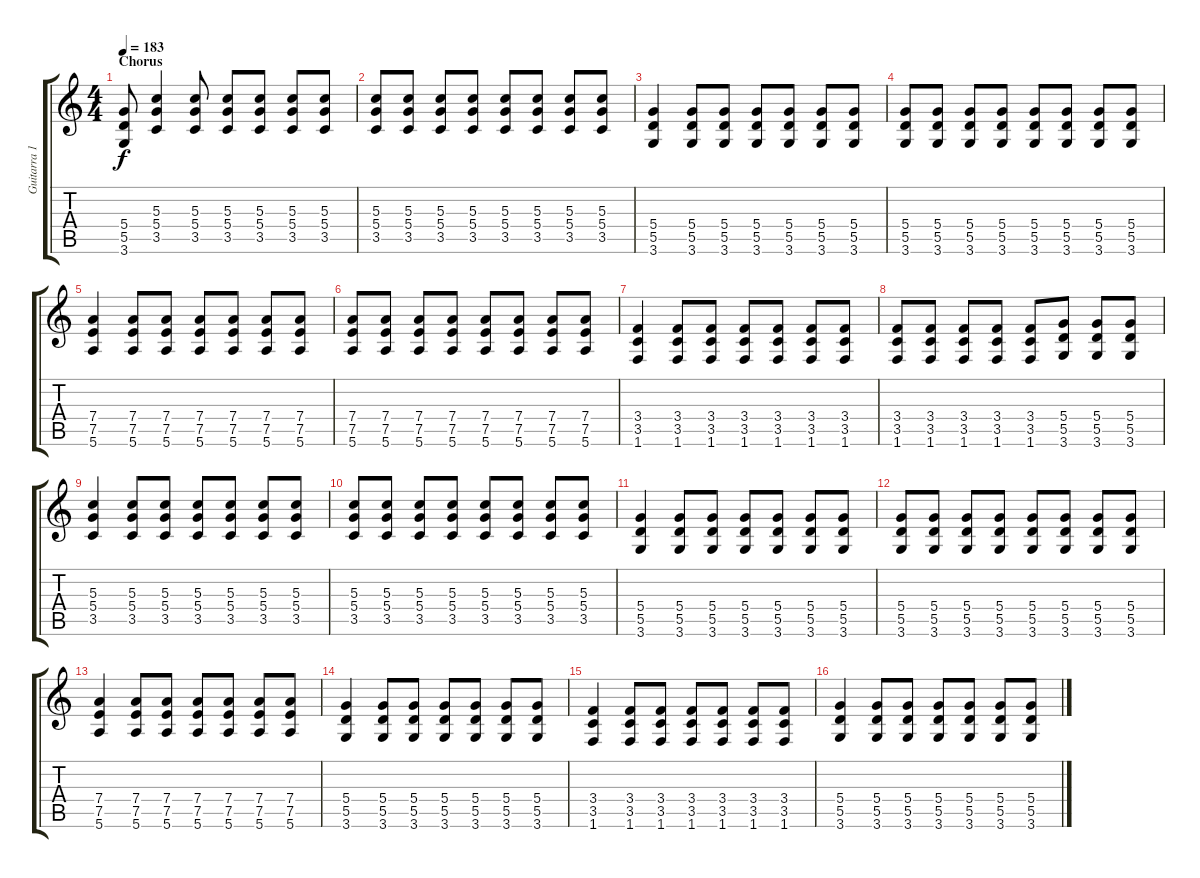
\track ("Guitarra 1 - Mathias" "Guitarra 1") {instrument overdrivenguitar}
\staff {score tabs}
\tuning (E4 B3 G3 D3 A2 E2) {hide}
\ts (4 4)
\section ("" "Chorus")
\tempo 183
\clef g2
\ks c
(5.4 5.5 3.6).8{dy f} (5.3 5.4 3.5).4 (5.3 5.4 3.5).8 (5.3 5.4 3.5).8 (5.3 5.4 3.5).8 (5.3 5.4 3.5).8 (5.3 5.4 3.5).8 |
(5.3 5.4 3.5).8 (5.3 5.4 3.5).8 (5.3 5.4 3.5).8 (5.3 5.4 3.5).8 (5.3 5.4 3.5).8 (5.3 5.4 3.5).8 (5.3 5.4 3.5).8 (5.3 5.4 3.5).8 |
(5.4 5.5 3.6).4 (5.4 5.5 3.6).8 (5.4 5.5 3.6).8 (5.4 5.5 3.6).8 (5.4 5.5 3.6).8 (5.4 5.5 3.6).8 (5.4 5.5 3.6).8 |
(5.4 5.5 3.6).8 (5.4 5.5 3.6).8 (5.4 5.5 3.6).8 (5.4 5.5 3.6).8 (5.4 5.5 3.6).8 (5.4 5.5 3.6).8 (5.4 5.5 3.6).8 (5.4 5.5 3.6).8 |
(7.4 7.5 5.6).4 (7.4 7.5 5.6).8 (7.4 7.5 5.6).8 (7.4 7.5 5.6).8 (7.4 7.5 5.6).8 (7.4 7.5 5.6).8 (7.4 7.5 5.6).8 |
(7.4 7.5 5.6).8 (7.4 7.5 5.6).8 (7.4 7.5 5.6).8 (7.4 7.5 5.6).8 (7.4 7.5 5.6).8 (7.4 7.5 5.6).8 (7.4 7.5 5.6).8 (7.4 7.5 5.6).8 |
(3.4 3.5 1.6).4 (3.4 3.5 1.6).8 (3.4 3.5 1.6).8 (3.4 3.5 1.6).8 (3.4 3.5 1.6).8 (3.4 3.5 1.6).8 (3.4 3.5 1.6).8 |
(3.4 3.5 1.6).8 (3.4 3.5 1.6).8 (3.4 3.5 1.6).8 (3.4 3.5 1.6).8 (3.4 3.5 1.6).8 (5.4 5.5 3.6).8 (5.4 5.5 3.6).8 (5.4 5.5 3.6).8 |
(5.3 5.4 3.5).4 (5.3 5.4 3.5).8 (5.3 5.4 3.5).8 (5.3 5.4 3.5).8 (5.3 5.4 3.5).8 (5.3 5.4 3.5).8 (5.3 5.4 3.5).8 |
(5.3 5.4 3.5).8 (5.3 5.4 3.5).8 (5.3 5.4 3.5).8 (5.3 5.4 3.5).8 (5.3 5.4 3.5).8 (5.3 5.4 3.5).8 (5.3 5.4 3.5).8 (5.3 5.4 3.5).8 |
(5.4 5.5 3.6).4 (5.4 5.5 3.6).8 (5.4 5.5 3.6).8 (5.4 5.5 3.6).8 (5.4 5.5 3.6).8 (5.4 5.5 3.6).8 (5.4 5.5 3.6).8 |
(5.4 5.5 3.6).8 (5.4 5.5 3.6).8 (5.4 5.5 3.6).8 (5.4 5.5 3.6).8 (5.4 5.5 3.6).8 (5.4 5.5 3.6).8 (5.4 5.5 3.6).8 (5.4 5.5 3.6).8 |
(7.4 7.5 5.6).4 (7.4 7.5 5.6).8 (7.4 7.5 5.6).8 (7.4 7.5 5.6).8 (7.4 7.5 5.6).8 (7.4 7.5 5.6).8 (7.4 7.5 5.6).8 |
(5.4 5.5 3.6).4 (5.4 5.5 3.6).8 (5.4 5.5 3.6).8 (5.4 5.5 3.6).8 (5.4 5.5 3.6).8 (5.4 5.5 3.6).8 (5.4 5.5 3.6).8 |
(3.4 3.5 1.6).4 (3.4 3.5 1.6).8 (3.4 3.5 1.6).8 (3.4 3.5 1.6).8 (3.4 3.5 1.6).8 (3.4 3.5 1.6).8 (3.4 3.5 1.6).8 |
(5.4 5.5 3.6).4 (5.4 5.5 3.6).8 (5.4 5.5 3.6).8 (5.4 5.5 3.6).8 (5.4 5.5 3.6).8 (5.4 5.5 3.6).8 (5.4 5.5 3.6).8
